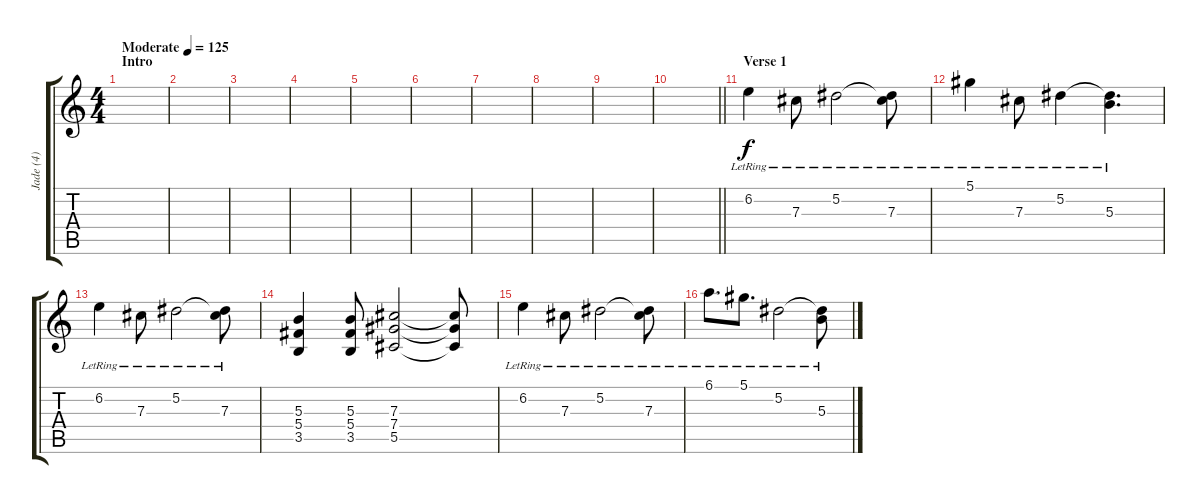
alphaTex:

\track ("Jade (4)" "Jade (4)") {instrument electricguitarclean}
\staff {score tabs}
\tuning (Eb4 Bb3 Gb3 Db3 Ab2 Eb2) {hide}
\ts (4 4)
\section ("" "Intro")
\tempo (125 "Moderate")
\clef g2
\ks c
|
|
|
|
|
|
|
|
|
\barLineRight lightlight
|
\section ("" "Verse 1")
6.2{lr}.4 7.3{lr}.8 5.2{lr}.2 (5.2{t} 7.3{lr}).8 |
5.1{lr}.4 7.3{lr}.8 5.2{lr}.4 (5.2{t} 5.3{lr}).4{d} |
6.2{lr}.4 7.3{lr}.8 5.2{lr}.2 (5.2{t} 7.3{lr}).8 |
(5.3 5.4 3.5).4 (5.3 5.4 3.5).8 (7.3 7.4 5.5).2 (7.3{t} 7.4{t} 5.5{t}).8 |
6.2{lr}.4 7.3{lr}.8 5.2{lr}.2 (5.2{t} 7.3{lr}).8 |
6.1{lr}.8{d} 5.1{lr}.8{d} 5.2{lr}.2 (5.2{t} 5.3{lr}).8
